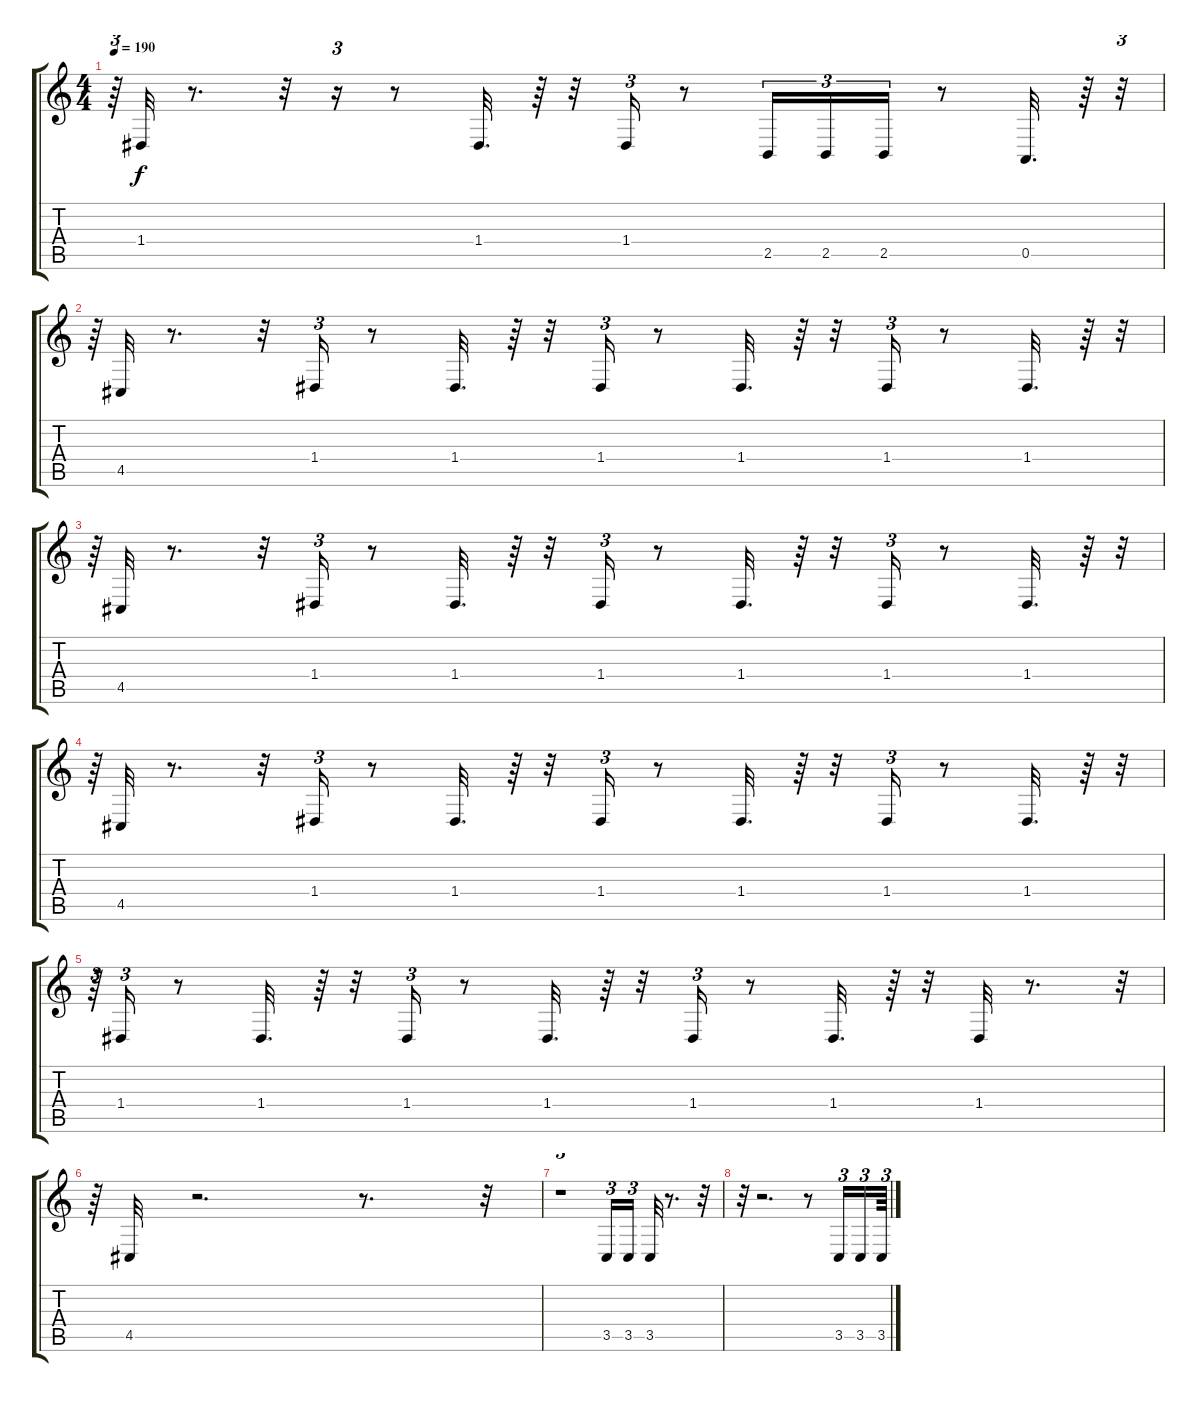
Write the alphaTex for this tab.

\track "" {instrument acousticgrandpiano}
\staff {score tabs}
\tuning (E4 B3 G3 D3 A2 E2) {hide}
\ts (4 4)
\tempo 190
\clef g2
\ks c
r.64{tu (3 2) dy f} 1.4.32 r.8{d} r.32 r.16{tu (3 2)} r.8 1.4.32{d} r.64 r.32 1.4.16{tu (3 2)} r.8 2.5.16{tu (3 2)} 2.5.16{tu (3 2)} 2.5.16{tu (3 2)} r.8 0.5.32{d} r.64 r.32{tu (3 2)} |
r.64{tu (3 2)} 4.5.32 r.8{d} r.32 1.4.16{tu (3 2)} r.8 1.4.32{d} r.64 r.32 1.4.16{tu (3 2)} r.8 1.4.32{d} r.64 r.32 1.4.16{tu (3 2)} r.8 1.4.32{d} r.64 r.32{tu (3 2)} |
r.64{tu (3 2)} 4.5.32 r.8{d} r.32 1.4.16{tu (3 2)} r.8 1.4.32{d} r.64 r.32 1.4.16{tu (3 2)} r.8 1.4.32{d} r.64 r.32 1.4.16{tu (3 2)} r.8 1.4.32{d} r.64 r.32{tu (3 2)} |
r.64{tu (3 2)} 4.5.32 r.8{d} r.32 1.4.16{tu (3 2)} r.8 1.4.32{d} r.64 r.32 1.4.16{tu (3 2)} r.8 1.4.32{d} r.64 r.32 1.4.16{tu (3 2)} r.8 1.4.32{d} r.64 r.32{tu (3 2)} |
r.64{tu (3 2)} 1.4.16{tu (3 2)} r.8 1.4.32{d} r.64 r.32 1.4.16{tu (3 2)} r.8 1.4.32{d} r.64 r.32 1.4.16{tu (3 2)} r.8 1.4.32{d} r.64 r.32 1.4.32 r.8{d} r.32{tu (3 2)} |
r.64{tu (3 2)} 4.5.32 r.2{d} r.8{d} r.32{tu (3 2)} |
r.1{tu (3 2)} 3.5.16{tu (3 2)} 3.5.16{tu (3 2)} 3.5.32 r.8{d} r.32 |
r.32 r.2{d} r.8 3.5.16{tu (3 2)} 3.5.16{tu (3 2)} 3.5.64{tu (3 2)}
